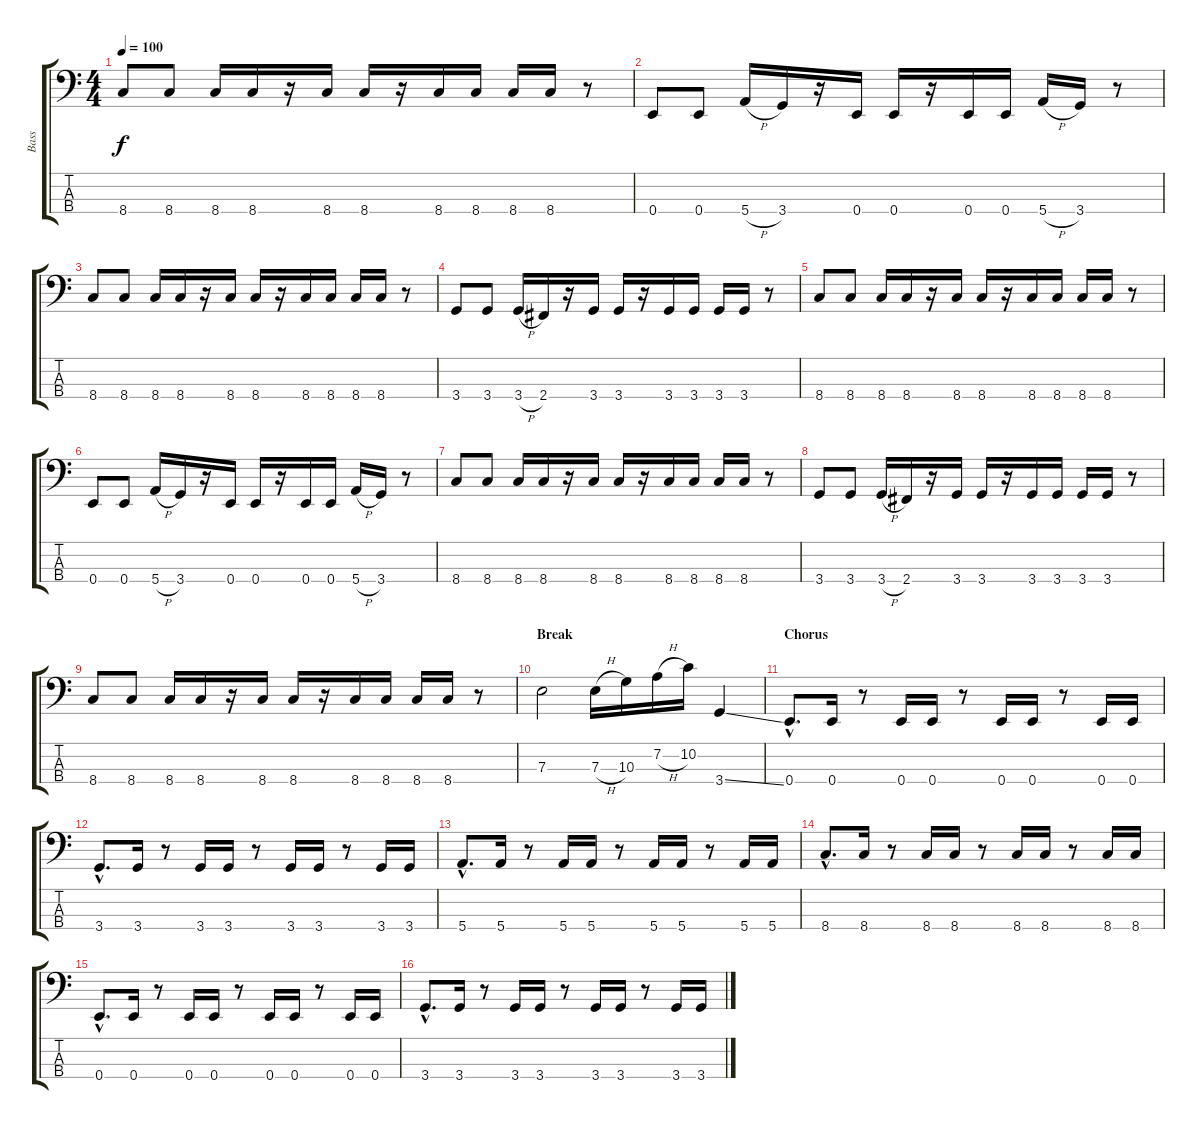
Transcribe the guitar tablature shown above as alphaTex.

\track ("Bass" "Bass") {instrument electricbassfinger}
\staff {score tabs}
\tuning (G2 D2 A1 E1) {hide}
\ts (4 4)
\tempo 100
\clef f4
\ks c
8.4.8{dy f} 8.4.8 8.4.16 8.4.16 r.16 8.4.16 8.4.16 r.16 8.4.16 8.4.16 8.4.16 8.4.16 r.8 |
0.4.8 0.4.8 5.4{h}.16 3.4.16 r.16 0.4.16 0.4.16 r.16 0.4.16 0.4.16 5.4{h}.16 3.4.16 r.8 |
8.4.8 8.4.8 8.4.16 8.4.16 r.16 8.4.16 8.4.16 r.16 8.4.16 8.4.16 8.4.16 8.4.16 r.8 |
3.4.8 3.4.8 3.4{h}.16 2.4.16 r.16 3.4.16 3.4.16 r.16 3.4.16 3.4.16 3.4.16 3.4.16 r.8 |
8.4.8 8.4.8 8.4.16 8.4.16 r.16 8.4.16 8.4.16 r.16 8.4.16 8.4.16 8.4.16 8.4.16 r.8 |
0.4.8 0.4.8 5.4{h}.16 3.4.16 r.16 0.4.16 0.4.16 r.16 0.4.16 0.4.16 5.4{h}.16 3.4.16 r.8 |
8.4.8 8.4.8 8.4.16 8.4.16 r.16 8.4.16 8.4.16 r.16 8.4.16 8.4.16 8.4.16 8.4.16 r.8 |
3.4.8 3.4.8 3.4{h}.16 2.4.16 r.16 3.4.16 3.4.16 r.16 3.4.16 3.4.16 3.4.16 3.4.16 r.8 |
8.4.8 8.4.8 8.4.16 8.4.16 r.16 8.4.16 8.4.16 r.16 8.4.16 8.4.16 8.4.16 8.4.16 r.8 |
\section ("" "Break")
7.3.2 7.3{h}.16 10.3.16 7.2{h}.16 10.2.16 3.4{ss}.4 |
\section ("" "Chorus")
0.4{hac}.8{d} 0.4.16 r.8 0.4.16 0.4.16 r.8 0.4.16 0.4.16 r.8 0.4.16 0.4.16 |
3.4{hac}.8{d} 3.4.16 r.8 3.4.16 3.4.16 r.8 3.4.16 3.4.16 r.8 3.4.16 3.4.16 |
5.4{hac}.8{d} 5.4.16 r.8 5.4.16 5.4.16 r.8 5.4.16 5.4.16 r.8 5.4.16 5.4.16 |
8.4{hac}.8{d} 8.4.16 r.8 8.4.16 8.4.16 r.8 8.4.16 8.4.16 r.8 8.4.16 8.4.16 |
0.4{hac}.8{d} 0.4.16 r.8 0.4.16 0.4.16 r.8 0.4.16 0.4.16 r.8 0.4.16 0.4.16 |
3.4{hac}.8{d} 3.4.16 r.8 3.4.16 3.4.16 r.8 3.4.16 3.4.16 r.8 3.4.16 3.4.16
